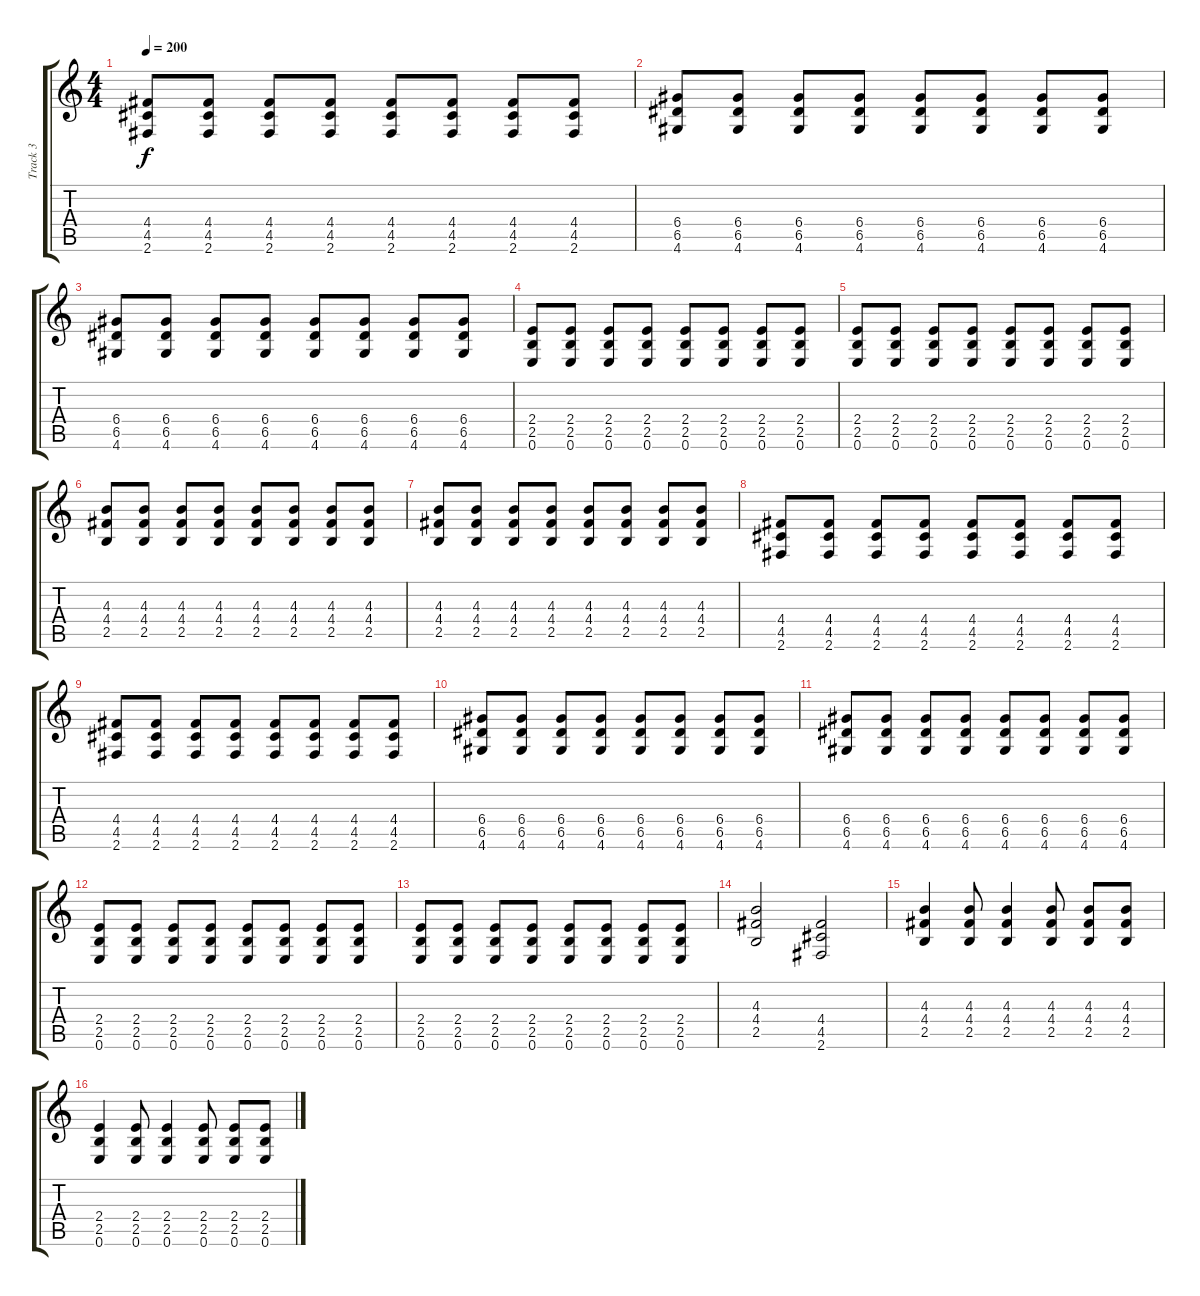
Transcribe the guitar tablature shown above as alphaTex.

\track ("Track 3" "Track 3") {instrument distortionguitar}
\staff {score tabs}
\tuning (E4 B3 G3 D3 A2 E2) {hide}
\ts (4 4)
\tempo 200
\clef g2
\ks c
(4.4 4.5 2.6).8{dy f} (4.4 4.5 2.6).8 (4.4 4.5 2.6).8 (4.4 4.5 2.6).8 (4.4 4.5 2.6).8 (4.4 4.5 2.6).8 (4.4 4.5 2.6).8 (4.4 4.5 2.6).8 |
(6.4 6.5 4.6).8 (6.4 6.5 4.6).8 (6.4 6.5 4.6).8 (6.4 6.5 4.6).8 (6.4 6.5 4.6).8 (6.4 6.5 4.6).8 (6.4 6.5 4.6).8 (6.4 6.5 4.6).8 |
(6.4 6.5 4.6).8 (6.4 6.5 4.6).8 (6.4 6.5 4.6).8 (6.4 6.5 4.6).8 (6.4 6.5 4.6).8 (6.4 6.5 4.6).8 (6.4 6.5 4.6).8 (6.4 6.5 4.6).8 |
(2.4 2.5 0.6).8 (2.4 2.5 0.6).8 (2.4 2.5 0.6).8 (2.4 2.5 0.6).8 (2.4 2.5 0.6).8 (2.4 2.5 0.6).8 (2.4 2.5 0.6).8 (2.4 2.5 0.6).8 |
(2.4 2.5 0.6).8 (2.4 2.5 0.6).8 (2.4 2.5 0.6).8 (2.4 2.5 0.6).8 (2.4 2.5 0.6).8 (2.4 2.5 0.6).8 (2.4 2.5 0.6).8 (2.4 2.5 0.6).8 |
(4.3 4.4 2.5).8 (4.3 4.4 2.5).8 (4.3 4.4 2.5).8 (4.3 4.4 2.5).8 (4.3 4.4 2.5).8 (4.3 4.4 2.5).8 (4.3 4.4 2.5).8 (4.3 4.4 2.5).8 |
(4.3 4.4 2.5).8 (4.3 4.4 2.5).8 (4.3 4.4 2.5).8 (4.3 4.4 2.5).8 (4.3 4.4 2.5).8 (4.3 4.4 2.5).8 (4.3 4.4 2.5).8 (4.3 4.4 2.5).8 |
(4.4 4.5 2.6).8 (4.4 4.5 2.6).8 (4.4 4.5 2.6).8 (4.4 4.5 2.6).8 (4.4 4.5 2.6).8 (4.4 4.5 2.6).8 (4.4 4.5 2.6).8 (4.4 4.5 2.6).8 |
(4.4 4.5 2.6).8 (4.4 4.5 2.6).8 (4.4 4.5 2.6).8 (4.4 4.5 2.6).8 (4.4 4.5 2.6).8 (4.4 4.5 2.6).8 (4.4 4.5 2.6).8 (4.4 4.5 2.6).8 |
(6.4 6.5 4.6).8 (6.4 6.5 4.6).8 (6.4 6.5 4.6).8 (6.4 6.5 4.6).8 (6.4 6.5 4.6).8 (6.4 6.5 4.6).8 (6.4 6.5 4.6).8 (6.4 6.5 4.6).8 |
(6.4 6.5 4.6).8 (6.4 6.5 4.6).8 (6.4 6.5 4.6).8 (6.4 6.5 4.6).8 (6.4 6.5 4.6).8 (6.4 6.5 4.6).8 (6.4 6.5 4.6).8 (6.4 6.5 4.6).8 |
(2.4 2.5 0.6).8 (2.4 2.5 0.6).8 (2.4 2.5 0.6).8 (2.4 2.5 0.6).8 (2.4 2.5 0.6).8 (2.4 2.5 0.6).8 (2.4 2.5 0.6).8 (2.4 2.5 0.6).8 |
(2.4 2.5 0.6).8 (2.4 2.5 0.6).8 (2.4 2.5 0.6).8 (2.4 2.5 0.6).8 (2.4 2.5 0.6).8 (2.4 2.5 0.6).8 (2.4 2.5 0.6).8 (2.4 2.5 0.6).8 |
(4.3 4.4 2.5).2 (4.4 4.5 2.6).2 |
(4.3 4.4 2.5).4 (4.3 4.4 2.5).8 (4.3 4.4 2.5).4 (4.3 4.4 2.5).8 (4.3 4.4 2.5).8 (4.3 4.4 2.5).8 |
(2.4 2.5 0.6).4 (2.4 2.5 0.6).8 (2.4 2.5 0.6).4 (2.4 2.5 0.6).8 (2.4 2.5 0.6).8 (2.4 2.5 0.6).8
